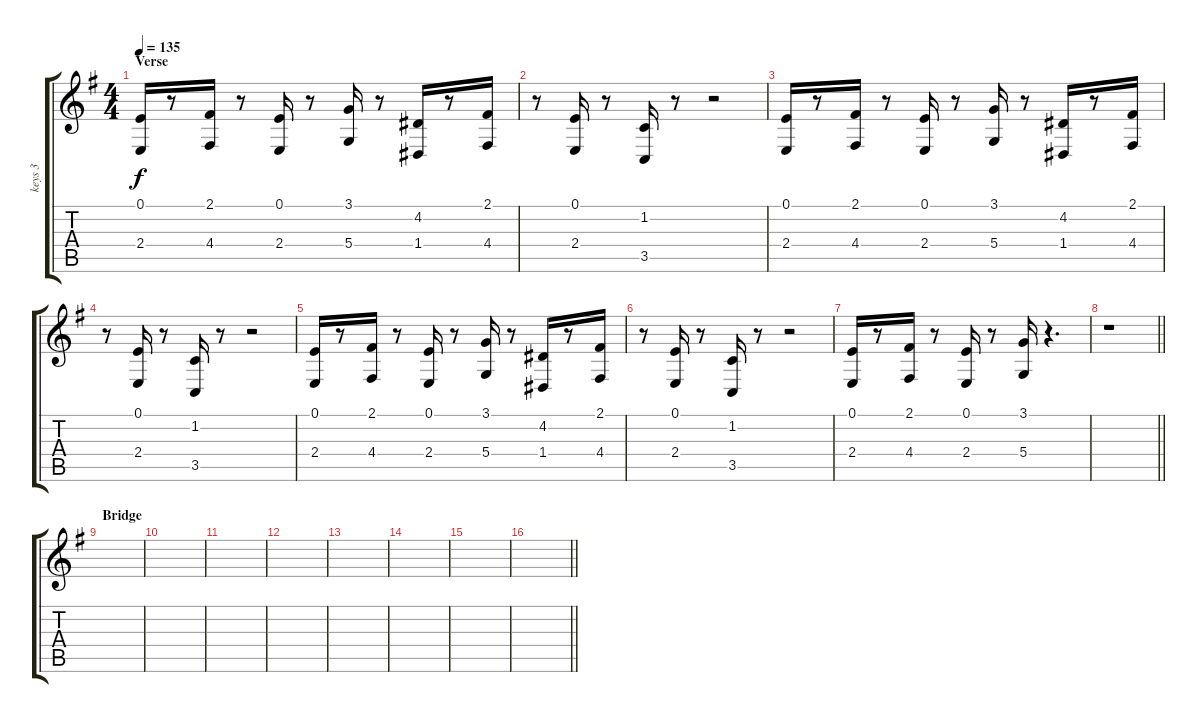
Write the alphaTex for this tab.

\track ("keys 3" "keys 3") {instrument stringensemble1}
\staff {score tabs}
\tuning (E4 B3 G3 D3 A2 E2) {hide}
\ts (4 4)
\section ("" "Verse")
\tempo 135
\clef g2
\ks eminor
(0.1 2.4).16{dy f} r.8 (2.1 4.4).16 r.8 (0.1 2.4).16 r.8 (3.1 5.4).16 r.8 (4.2 1.4).16 r.8 (2.1 4.4).16 |
r.8 (0.1 2.4).16 r.8 (1.2 3.5).16 r.8 r.2 |
(0.1 2.4).16 r.8 (2.1 4.4).16 r.8 (0.1 2.4).16 r.8 (3.1 5.4).16 r.8 (4.2 1.4).16 r.8 (2.1 4.4).16 |
r.8 (0.1 2.4).16 r.8 (1.2 3.5).16 r.8 r.2 |
(0.1 2.4).16 r.8 (2.1 4.4).16 r.8 (0.1 2.4).16 r.8 (3.1 5.4).16 r.8 (4.2 1.4).16 r.8 (2.1 4.4).16 |
r.8 (0.1 2.4).16 r.8 (1.2 3.5).16 r.8 r.2 |
(0.1 2.4).16 r.8 (2.1 4.4).16 r.8 (0.1 2.4).16 r.8 (3.1 5.4).16 r.4{d} |
\barLineRight lightlight
r.1 |
\section ("" "Bridge ")
|
|
|
|
|
|
|
\barLineRight lightlight
